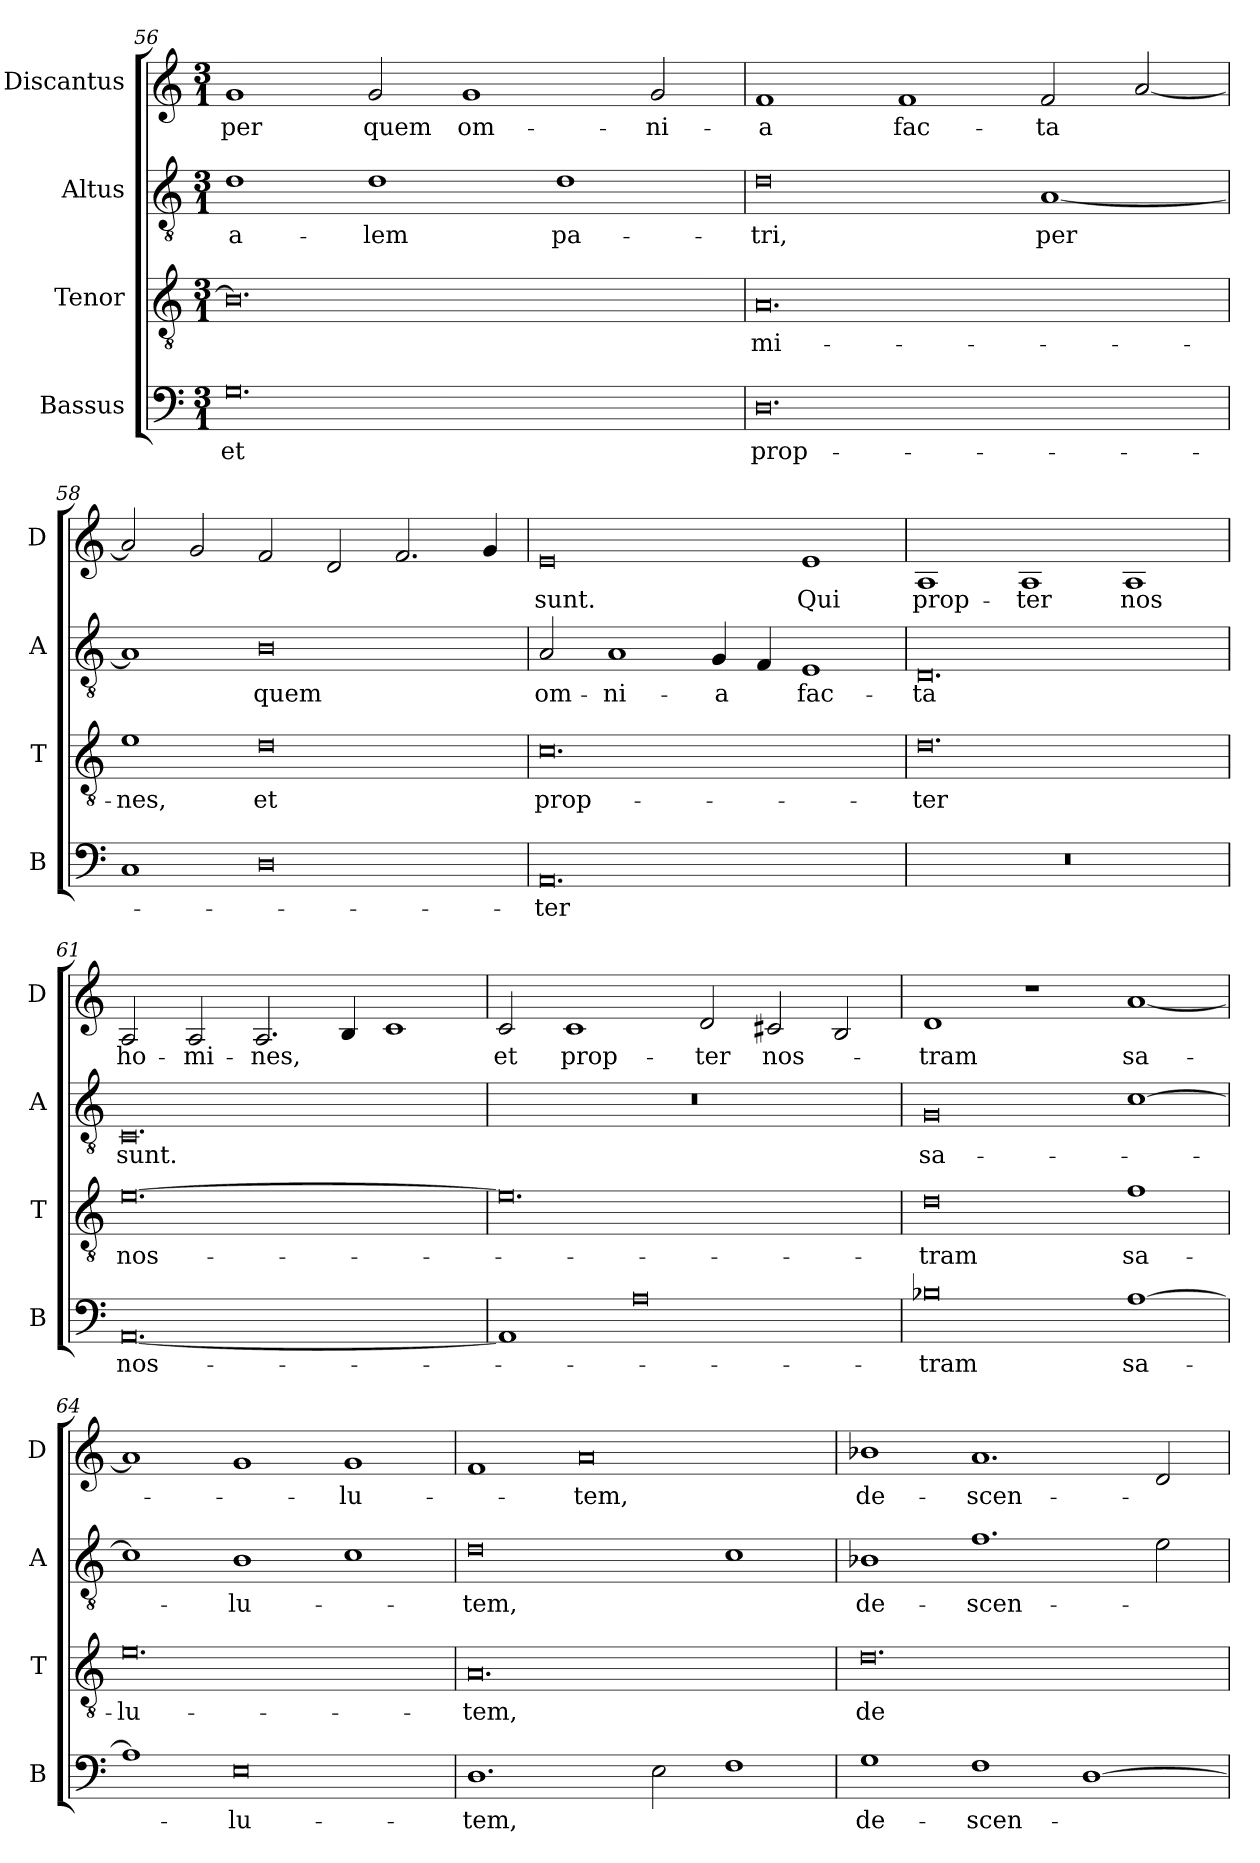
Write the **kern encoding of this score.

**kern	**text	**kern	**text	**kern	**text	**kern	**text
*part4	*part4	*part3	*part3	*part2	*part2	*part1	*part1
*staff4	*staff4	*staff3	*staff3	*staff2	*staff2	*staff1	*staff1
*I"Bassus	*	*I"Tenor	*	*I"Altus	*	*I"Discantus	*
*I'B	*	*I'T	*	*I'A	*	*I'D	*
*clefF4	*	*clefGv2	*	*clefGv2	*	*clefG2	*
*k[]	*	*k[]	*	*k[]	*	*k[]	*
*M3/1	*	*M3/1	*	*M3/1	*	*M3/1	*
=56	=56	=56	=56	=56	=56	=56	=56
0.G	et	0.B]	.	1d	-a-	1g	per
.	.	.	.	1d	-lem	2g	quem
.	.	.	.	.	.	1g	om-
.	.	.	.	1d	pa-	.	.
.	.	.	.	.	.	2g	-ni-
=57	=57	=57	=57	=57	=57	=57	=57
0.D	prop-	0.A	-mi-	0d	-tri,	1f	-a
.	.	.	.	.	.	1f	fac-
.	.	.	.	[1A	per	2f	-ta
.	.	.	.	.	.	[2a	.
=58	=58	=58	=58	=58	=58	=58	=58
1C	.	1e	-nes,	1A]	.	2a]	.
.	.	.	.	.	.	2g	.
0D	.	0d	et	0B	quem	2f	.
.	.	.	.	.	.	2d	.
.	.	.	.	.	.	2.f	.
.	.	.	.	.	.	4g	.
=59	=59	=59	=59	=59	=59	=59	=59
0.AA	-ter	0.c	prop-	2A	om-	0e	sunt.
.	.	.	.	1A	-ni-	.	.
.	.	.	.	4G	-a	.	.
.	.	.	.	4F	.	.	.
.	.	.	.	1E	fac-	1e	Qui
=60	=60	=60	=60	=60	=60	=60	=60
0.r	.	0.d	-ter	0.D	-ta	1A	prop-
.	.	.	.	.	.	1A	-ter
.	.	.	.	.	.	1A	nos
=61	=61	=61	=61	=61	=61	=61	=61
[0.AA	nos-	[0.e	nos-	0.C	sunt.	2A	ho-
.	.	.	.	.	.	2A	-mi-
.	.	.	.	.	.	2.A	-nes,
.	.	.	.	.	.	4B	.
.	.	.	.	.	.	1c	.
=62	=62	=62	=62	=62	=62	=62	=62
1AA]	.	0.e]	.	0.r	.	2c	et
.	.	.	.	.	.	1c	prop-
0A	.	.	.	.	.	.	.
.	.	.	.	.	.	2d	-ter
.	.	.	.	.	.	2c#X	nos-
.	.	.	.	.	.	2B	.
=63	=63	=63	=63	=63	=63	=63	=63
0B-X	-tram	0d	-tram	0G	sa-	1d	-tram
.	.	.	.	.	.	1r	.
[1A	sa-	1f	sa-	[1c	.	[1a	sa-
=64	=64	=64	=64	=64	=64	=64	=64
1A]	.	0.e	-lu-	1c]	.	1a]	.
0E	-lu-	.	.	1B	-lu-	1g	.
.	.	.	.	1c	.	1g	-lu-
=65	=65	=65	=65	=65	=65	=65	=65
1.D	-tem,	0.A	-tem,	0d	-tem,	1f	.
.	.	.	.	.	.	0a	-tem,
2E	.	.	.	.	.	.	.
1F	.	.	.	1c	.	.	.
=66	=66	=66	=66	=66	=66	=66	=66
1G	de-	0.d	de-	1B-X	de-	1b-X	de-
1F	-scen-	.	.	1.f	-scen-	1.a	-scen-
[1D	.	.	.	.	.	.	.
.	.	.	.	2e	.	2d	.
=	=	=	=	=	=	=	=
*-	*-	*-	*-	*-	*-	*-	*-
